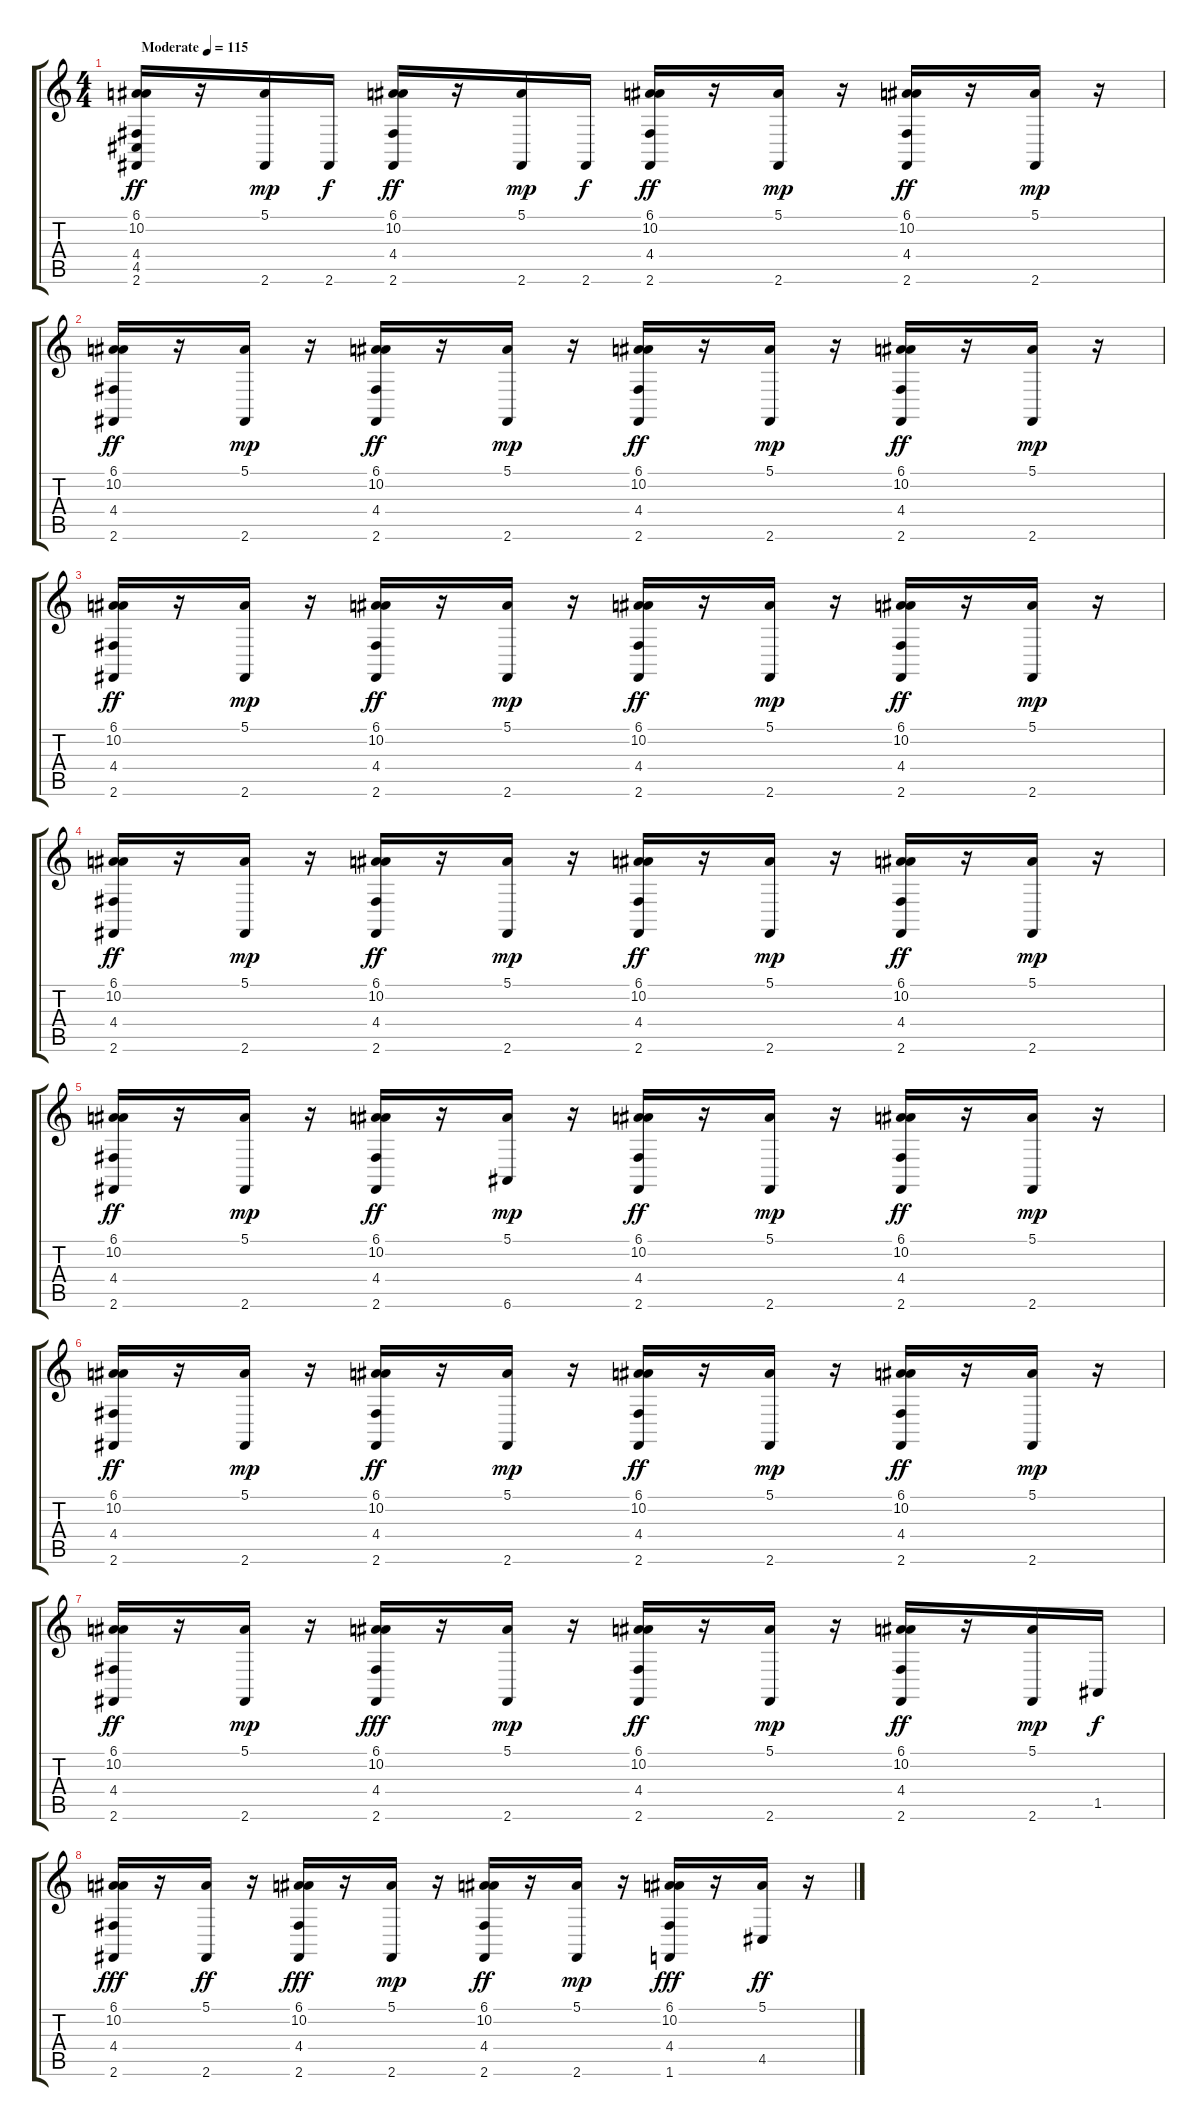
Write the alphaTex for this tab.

\track "" {instrument drawbarorgan}
\staff {score tabs}
\tuning (E4 B3 G3 D3 A2 E2) {hide}
\ts (4 4)
\tempo (115 "Moderate")
\clef g2
\ks c
(6.1 10.2 4.4 4.5 2.6).16{dy ff instrument drawbarorgan} r.16 (5.1 2.6).16{dy mp} 2.6.16{dy f} (6.1 10.2 4.4 2.6).16{dy ff} r.16 (5.1 2.6).16{dy mp} 2.6.16{dy f} (6.1 10.2 4.4 2.6).16{dy ff} r.16 (5.1 2.6).16{dy mp} r.16 (6.1 10.2 4.4 2.6).16{dy ff} r.16 (5.1 2.6).16{dy mp} r.16 |
(6.1 10.2 4.4 2.6).16{dy ff} r.16 (5.1 2.6).16{dy mp} r.16 (6.1 10.2 4.4 2.6).16{dy ff} r.16 (5.1 2.6).16{dy mp} r.16 (6.1 10.2 4.4 2.6).16{dy ff} r.16 (5.1 2.6).16{dy mp} r.16 (6.1 10.2 4.4 2.6).16{dy ff} r.16 (5.1 2.6).16{dy mp} r.16 |
(6.1 10.2 4.4 2.6).16{dy ff} r.16 (5.1 2.6).16{dy mp} r.16 (6.1 10.2 4.4 2.6).16{dy ff} r.16 (5.1 2.6).16{dy mp} r.16 (6.1 10.2 4.4 2.6).16{dy ff} r.16 (5.1 2.6).16{dy mp} r.16 (6.1 10.2 4.4 2.6).16{dy ff} r.16 (5.1 2.6).16{dy mp} r.16 |
(6.1 10.2 4.4 2.6).16{dy ff} r.16 (5.1 2.6).16{dy mp} r.16 (6.1 10.2 4.4 2.6).16{dy ff} r.16 (5.1 2.6).16{dy mp} r.16 (6.1 10.2 4.4 2.6).16{dy ff} r.16 (5.1 2.6).16{dy mp} r.16 (6.1 10.2 4.4 2.6).16{dy ff} r.16 (5.1 2.6).16{dy mp} r.16 |
(6.1 10.2 4.4 2.6).16{dy ff} r.16 (5.1 2.6).16{dy mp} r.16 (6.1 10.2 4.4 2.6).16{dy ff} r.16 (5.1 6.6).16{dy mp} r.16 (6.1 10.2 4.4 2.6).16{dy ff} r.16 (5.1 2.6).16{dy mp} r.16 (6.1 10.2 4.4 2.6).16{dy ff} r.16 (5.1 2.6).16{dy mp} r.16 |
(6.1 10.2 4.4 2.6).16{dy ff} r.16 (5.1 2.6).16{dy mp} r.16 (6.1 10.2 4.4 2.6).16{dy ff} r.16 (5.1 2.6).16{dy mp} r.16 (6.1 10.2 4.4 2.6).16{dy ff} r.16 (5.1 2.6).16{dy mp} r.16 (6.1 10.2 4.4 2.6).16{dy ff} r.16 (5.1 2.6).16{dy mp} r.16 |
(6.1 10.2 4.4 2.6).16{dy ff} r.16 (5.1 2.6).16{dy mp} r.16 (6.1 10.2 4.4 2.6).16{dy fff} r.16 (5.1 2.6).16{dy mp} r.16 (6.1 10.2 4.4 2.6).16{dy ff} r.16 (5.1 2.6).16{dy mp} r.16 (6.1 10.2 4.4 2.6).16{dy ff} r.16 (5.1 2.6).16{dy mp} 1.5.16{dy f} |
(6.1 10.2 4.4 2.6).16{dy fff} r.16 (5.1 2.6).16{dy ff} r.16 (6.1 10.2 4.4 2.6).16{dy fff} r.16 (5.1 2.6).16{dy mp} r.16 (6.1 10.2 4.4 2.6).16{dy ff} r.16 (5.1 2.6).16{dy mp} r.16 (6.1 10.2 4.4 1.6).16{dy fff} r.16 (5.1 4.5).16{dy ff} r.16
